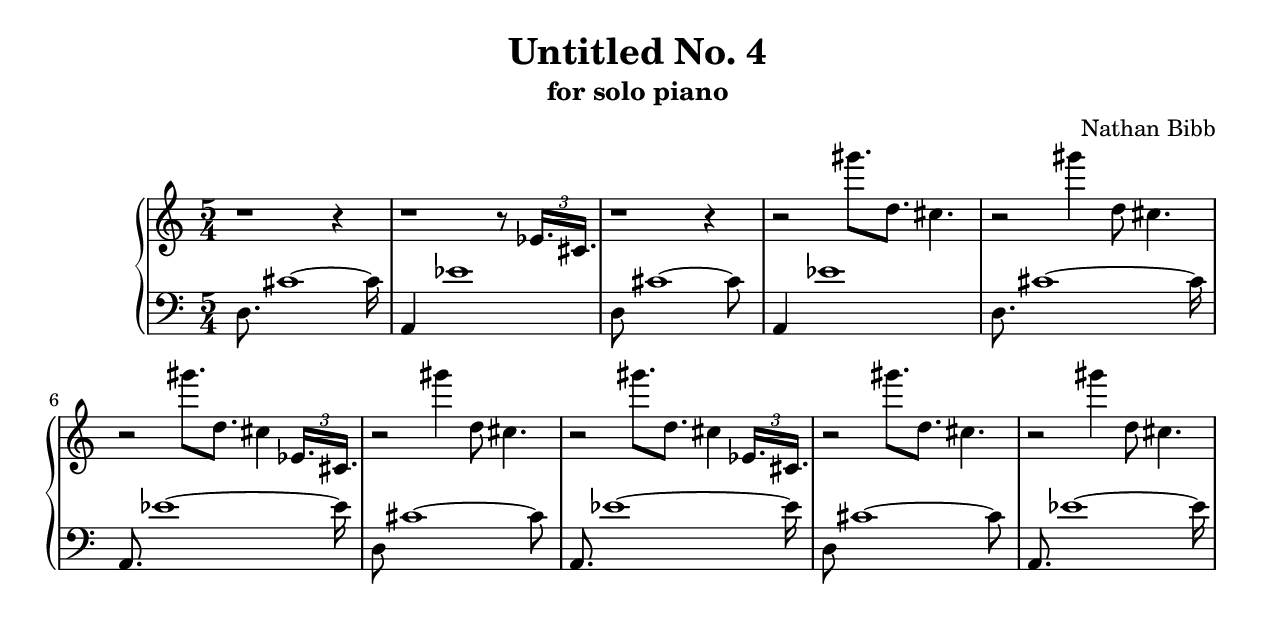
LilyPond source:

\version "2.12.0"
\header {
  title = "Untitled No. 4"
  subtitle = "for solo piano"
  composer = "Nathan Bibb"
}
\include "english.ly"
\paper {
 #(set-paper-size "letter")
}

upper =  {
  \clef treble
  


  \time 5/4
r1 r4 	|
r1	r8	\times 2/3 { ef'16.	cs'16. }	|
r1 r4	|
r2 gs'''8. d''8. cs''4.	|
r2 gs'''4 d''8 cs''4.	|
r2 gs'''8. d''8. cs''4	\times 2/3 { ef'16. cs'16. }	|
r2 gs'''4 d''8 cs''4.	|
r2 gs'''8. d''8. cs''4	\times 2/3 { ef'16. cs'16. }	|
r2 gs'''8. d''8. cs''4.	|
r2 gs'''4 d''8 cs''4.	|
}
lower = {
  \clef bass



  \time 5/4
d8. cs'1 ~ cs'16	|
a,4 ef'1	|
d8 cs'1 ~ cs'8	|
a,4 ef'1	|
d8. cs'1 ~ cs'16	|
a,8. ef'1 ~ ef'16	|
d8 cs'1 ~ cs'8	|
a,8. ef'1 ~ ef'16	|
d8 cs'1 ~ cs'8	|
a,8. ef'1 ~ ef'16	|
}
\score {
	\new PianoStaff <<
	\new Staff = "upper" \upper
	\new Staff = "lower" \lower
	>>
	\layout { }
}
\score {
	\unfoldRepeats {
		\new PianoStaff <<
		\set PianoStaff.instrumentName = #"Piano  "
		\new Staff = "upper" \upper
		\new Staff = "lower" \lower
		>>
	}
	\midi { 
	 	\context {
			\Score
			tempoWholesPerMinute = #(ly:make-moment 111 8)
			}
	}
}

%{
sol = {
	<<  { d8	cs'1 ~ cs'8 } \\ { s2	gs'''8.	d''8.	cs''4.	} >>	|
	<<  { a,8.	ef'1 ~ ef'16 } \\ { s2	gs'''4	d''8	cs''4.	} >>	|
	<<  { d8	cs'1 ~ cs'8 } \\ { s2	gs'''8.	d''8.	cs''4.	} >>	|
	<<  { a,8.	ef'2... \times 2/3 { ef'16. cs'16. }  } \\ { s2	gs'''4	d''8	cs''4.	} >>	|
	<<  { d8	cs'1 ~ cs'8 } \\ { s2	gs'''8.	d''8.	cs''4.	} >>	|
	<<  { a,8.	ef'1 ~ ef'16 } \\ { s2	gs'''4	d''8	cs''4.	} >>	|
	
	\time 6/4
	r1.

	\time 6/4
	\repeat volta 3 {
	a'4	fs''4	ds''1	|
	g,,4	d'4	cs'''1	|
	}
}
%}
